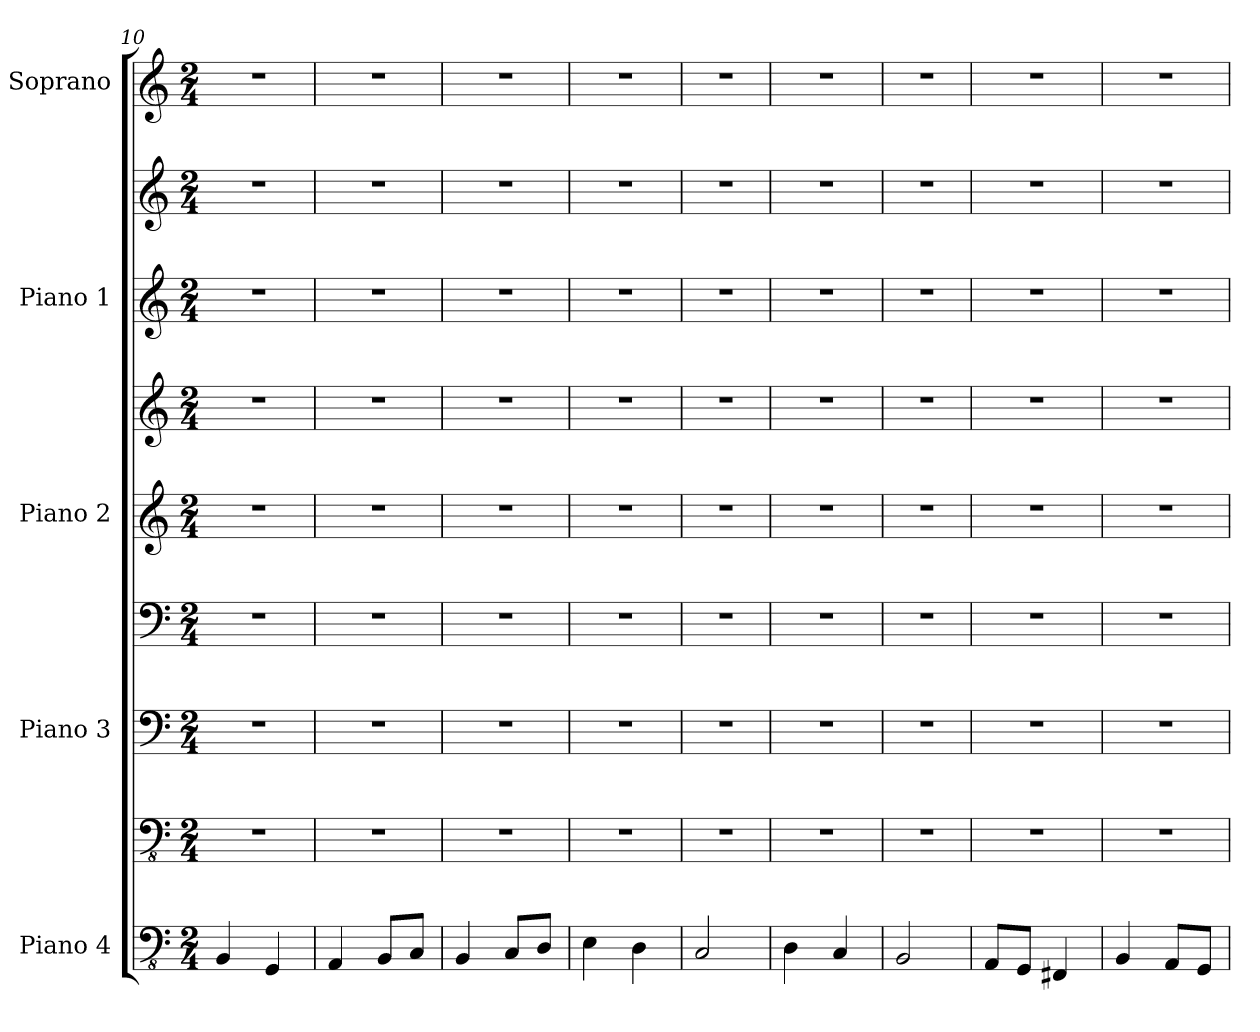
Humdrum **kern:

**kern	**kern	**kern	**kern	**kern	**kern	**kern	**kern	**kern
*part5	*part5	*part4	*part4	*part3	*part3	*part2	*part2	*part1
*staff9	*staff8	*staff7	*staff6	*staff5	*staff4	*staff3	*staff2	*staff1
*I"Piano 4	*	*I"Piano 3	*	*I"Piano 2	*	*I"Piano 1	*	*I"Soprano
*I'Pno. 4	*	*I'Pno. 3	*	*I'Pno. 2	*	*I'Pno. 1	*	*I'S.
*clefFv4	*clefFv4	*clefF4	*clefF4	*clefG2	*clefG2	*clefG2	*clefG2	*clefG2
*k[]	*k[]	*k[]	*k[]	*k[]	*k[]	*k[]	*k[]	*k[]
*M2/4	*M2/4	*M2/4	*M2/4	*M2/4	*M2/4	*M2/4	*M2/4	*M2/4
=10	=10	=10	=10	=10	=10	=10	=10	=10
4BBB/	2r	2r	2r	2r	2r	2r	2r	2r
4GGG/	.	.	.	.	.	.	.	.
=11	=11	=11	=11	=11	=11	=11	=11	=11
4AAA/	2r	2r	2r	2r	2r	2r	2r	2r
8BBB/L	.	.	.	.	.	.	.	.
8CC/J	.	.	.	.	.	.	.	.
=12	=12	=12	=12	=12	=12	=12	=12	=12
4BBB/	2r	2r	2r	2r	2r	2r	2r	2r
8CC/L	.	.	.	.	.	.	.	.
8DD/J	.	.	.	.	.	.	.	.
=13	=13	=13	=13	=13	=13	=13	=13	=13
4EE\	2r	2r	2r	2r	2r	2r	2r	2r
4DD\	.	.	.	.	.	.	.	.
=14	=14	=14	=14	=14	=14	=14	=14	=14
2CC/	2r	2r	2r	2r	2r	2r	2r	2r
=15	=15	=15	=15	=15	=15	=15	=15	=15
4DD\	2r	2r	2r	2r	2r	2r	2r	2r
4CC/	.	.	.	.	.	.	.	.
!!LO:PB:g=z
=16	=16	=16	=16	=16	=16	=16	=16	=16
2BBB/	2r	2r	2r	2r	2r	2r	2r	2r
=17	=17	=17	=17	=17	=17	=17	=17	=17
8AAA/L	2r	2r	2r	2r	2r	2r	2r	2r
8GGG/J	.	.	.	.	.	.	.	.
4FFF#X/	.	.	.	.	.	.	.	.
=18	=18	=18	=18	=18	=18	=18	=18	=18
4BBB/	2r	2r	2r	2r	2r	2r	2r	2r
8AAA/L	.	.	.	.	.	.	.	.
8GGG/J	.	.	.	.	.	.	.	.
=	=	=	=	=	=	=	=	=
*-	*-	*-	*-	*-	*-	*-	*-	*-
